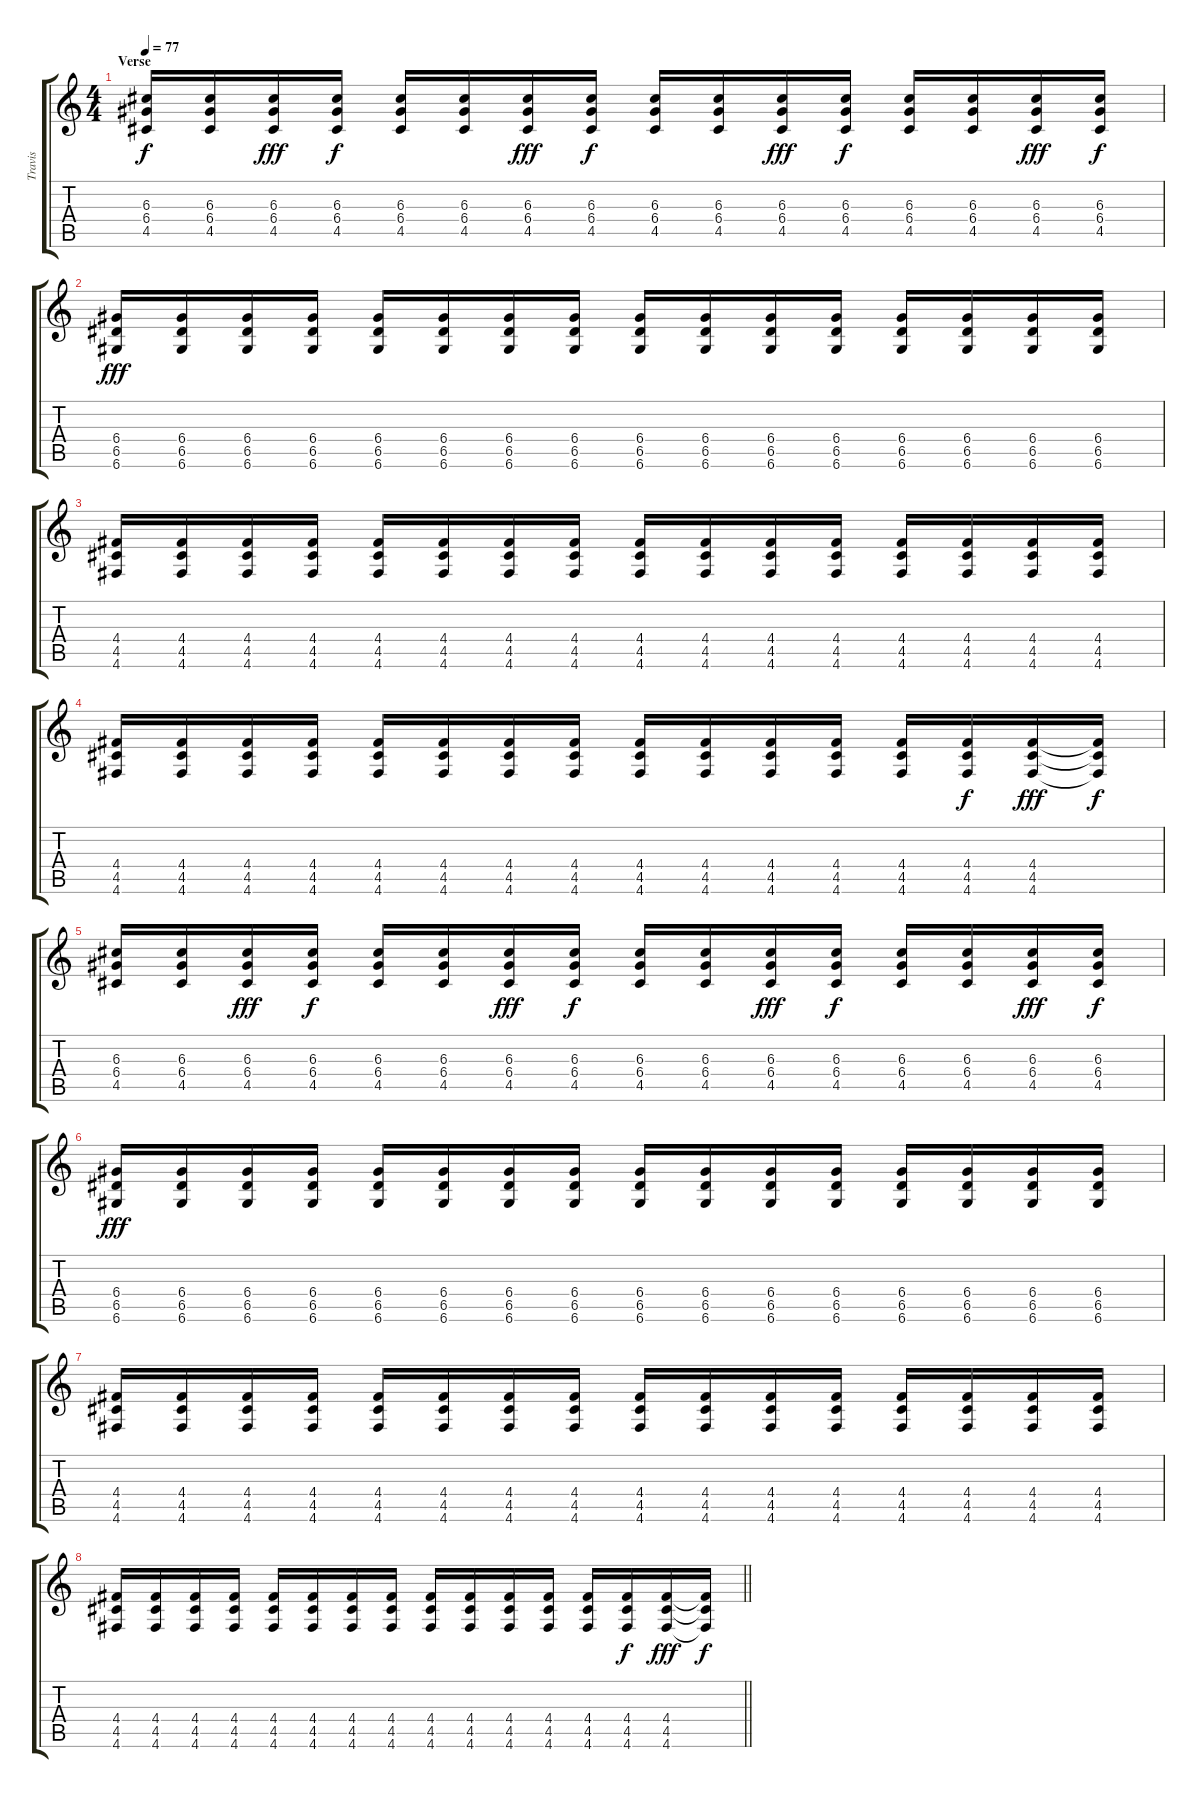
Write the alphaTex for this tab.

\track ("Travis" "Travis") {instrument acousticguitarsteel}
\staff {score tabs}
\tuning (E4 B3 G3 D3 A2 D2) {hide}
\ts (4 4)
\section ("" "Verse")
\tempo 77
\clef g2
\ks c
(6.3 6.4 4.5).16{dy f} (6.3 6.4 4.5).16 (6.3 6.4 4.5).16{dy fff} (6.3 6.4 4.5).16{dy f} (6.3 6.4 4.5).16 (6.3 6.4 4.5).16 (6.3 6.4 4.5).16{dy fff} (6.3 6.4 4.5).16{dy f} (6.3 6.4 4.5).16 (6.3 6.4 4.5).16 (6.3 6.4 4.5).16{dy fff} (6.3 6.4 4.5).16{dy f} (6.3 6.4 4.5).16 (6.3 6.4 4.5).16 (6.3 6.4 4.5).16{dy fff} (6.3 6.4 4.5).16{dy f} |
(6.4 6.5 6.6).16{dy fff} (6.4 6.5 6.6).16 (6.4 6.5 6.6).16 (6.4 6.5 6.6).16 (6.4 6.5 6.6).16 (6.4 6.5 6.6).16 (6.4 6.5 6.6).16 (6.4 6.5 6.6).16 (6.4 6.5 6.6).16 (6.4 6.5 6.6).16 (6.4 6.5 6.6).16 (6.4 6.5 6.6).16 (6.4 6.5 6.6).16 (6.4 6.5 6.6).16 (6.4 6.5 6.6).16 (6.4 6.5 6.6).16 |
(4.4 4.5 4.6).16 (4.4 4.5 4.6).16 (4.4 4.5 4.6).16 (4.4 4.5 4.6).16 (4.4 4.5 4.6).16 (4.4 4.5 4.6).16 (4.4 4.5 4.6).16 (4.4 4.5 4.6).16 (4.4 4.5 4.6).16 (4.4 4.5 4.6).16 (4.4 4.5 4.6).16 (4.4 4.5 4.6).16 (4.4 4.5 4.6).16 (4.4 4.5 4.6).16 (4.4 4.5 4.6).16 (4.4 4.5 4.6).16 |
(4.4 4.5 4.6).16 (4.4 4.5 4.6).16 (4.4 4.5 4.6).16 (4.4 4.5 4.6).16 (4.4 4.5 4.6).16 (4.4 4.5 4.6).16 (4.4 4.5 4.6).16 (4.4 4.5 4.6).16 (4.4 4.5 4.6).16 (4.4 4.5 4.6).16 (4.4 4.5 4.6).16 (4.4 4.5 4.6).16 (4.4 4.5 4.6).16 (4.4 4.5 4.6).16{dy f} (4.4 4.5 4.6).16{dy fff} (4.4{t} 4.5{t} 4.6{t}).16{dy f} |
(6.3 6.4 4.5).16 (6.3 6.4 4.5).16 (6.3 6.4 4.5).16{dy fff} (6.3 6.4 4.5).16{dy f} (6.3 6.4 4.5).16 (6.3 6.4 4.5).16 (6.3 6.4 4.5).16{dy fff} (6.3 6.4 4.5).16{dy f} (6.3 6.4 4.5).16 (6.3 6.4 4.5).16 (6.3 6.4 4.5).16{dy fff} (6.3 6.4 4.5).16{dy f} (6.3 6.4 4.5).16 (6.3 6.4 4.5).16 (6.3 6.4 4.5).16{dy fff} (6.3 6.4 4.5).16{dy f} |
(6.4 6.5 6.6).16{dy fff} (6.4 6.5 6.6).16 (6.4 6.5 6.6).16 (6.4 6.5 6.6).16 (6.4 6.5 6.6).16 (6.4 6.5 6.6).16 (6.4 6.5 6.6).16 (6.4 6.5 6.6).16 (6.4 6.5 6.6).16 (6.4 6.5 6.6).16 (6.4 6.5 6.6).16 (6.4 6.5 6.6).16 (6.4 6.5 6.6).16 (6.4 6.5 6.6).16 (6.4 6.5 6.6).16 (6.4 6.5 6.6).16 |
(4.4 4.5 4.6).16 (4.4 4.5 4.6).16 (4.4 4.5 4.6).16 (4.4 4.5 4.6).16 (4.4 4.5 4.6).16 (4.4 4.5 4.6).16 (4.4 4.5 4.6).16 (4.4 4.5 4.6).16 (4.4 4.5 4.6).16 (4.4 4.5 4.6).16 (4.4 4.5 4.6).16 (4.4 4.5 4.6).16 (4.4 4.5 4.6).16 (4.4 4.5 4.6).16 (4.4 4.5 4.6).16 (4.4 4.5 4.6).16 |
\barLineRight lightlight
(4.4 4.5 4.6).16 (4.4 4.5 4.6).16 (4.4 4.5 4.6).16 (4.4 4.5 4.6).16 (4.4 4.5 4.6).16 (4.4 4.5 4.6).16 (4.4 4.5 4.6).16 (4.4 4.5 4.6).16 (4.4 4.5 4.6).16 (4.4 4.5 4.6).16 (4.4 4.5 4.6).16 (4.4 4.5 4.6).16 (4.4 4.5 4.6).16 (4.4 4.5 4.6).16{dy f} (4.4 4.5 4.6).16{dy fff} (4.4{t} 4.5{t} 4.6{t}).16{dy f}
